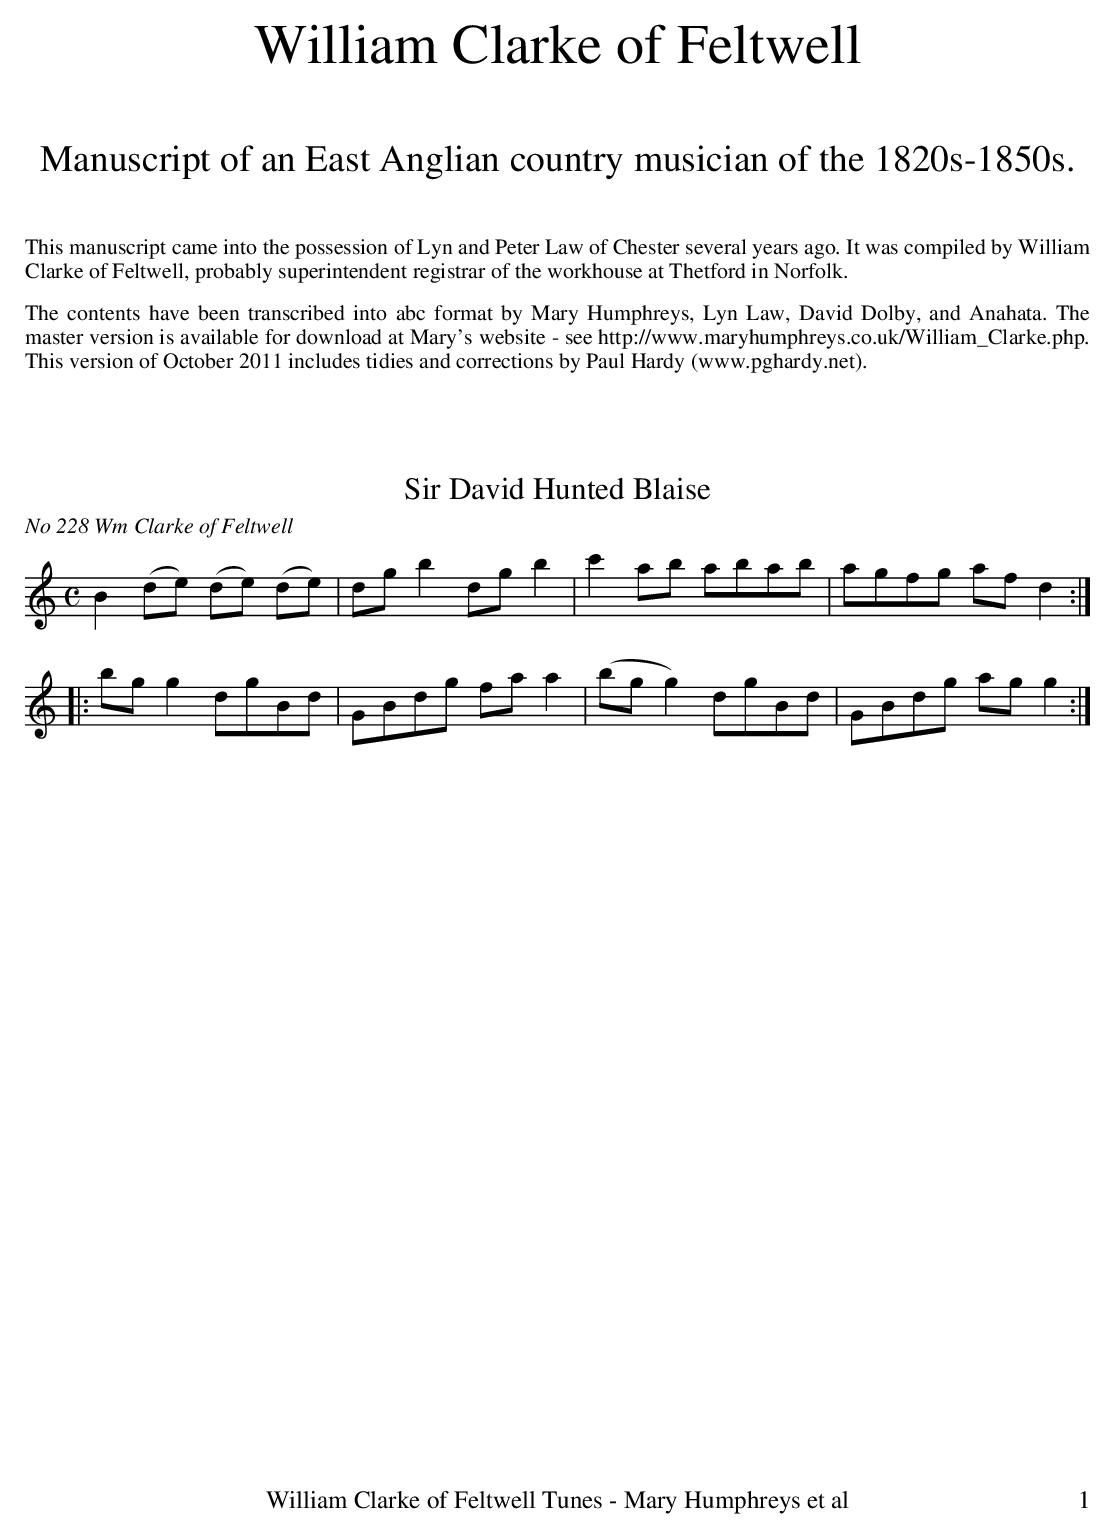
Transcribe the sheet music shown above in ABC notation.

X:1
T:Sir David Hunted Blaise
O:No 228 Wm Clarke of Feltwell
M:C
L:1/8
K:C
B2 (de) (de) (de)|dg b2 dg b2|c'2 ab abab|agfg af d2:|
|:bg g2dgBd|GBdg fa a2|(bg g2) dgBd|GBdg ag g2:|
